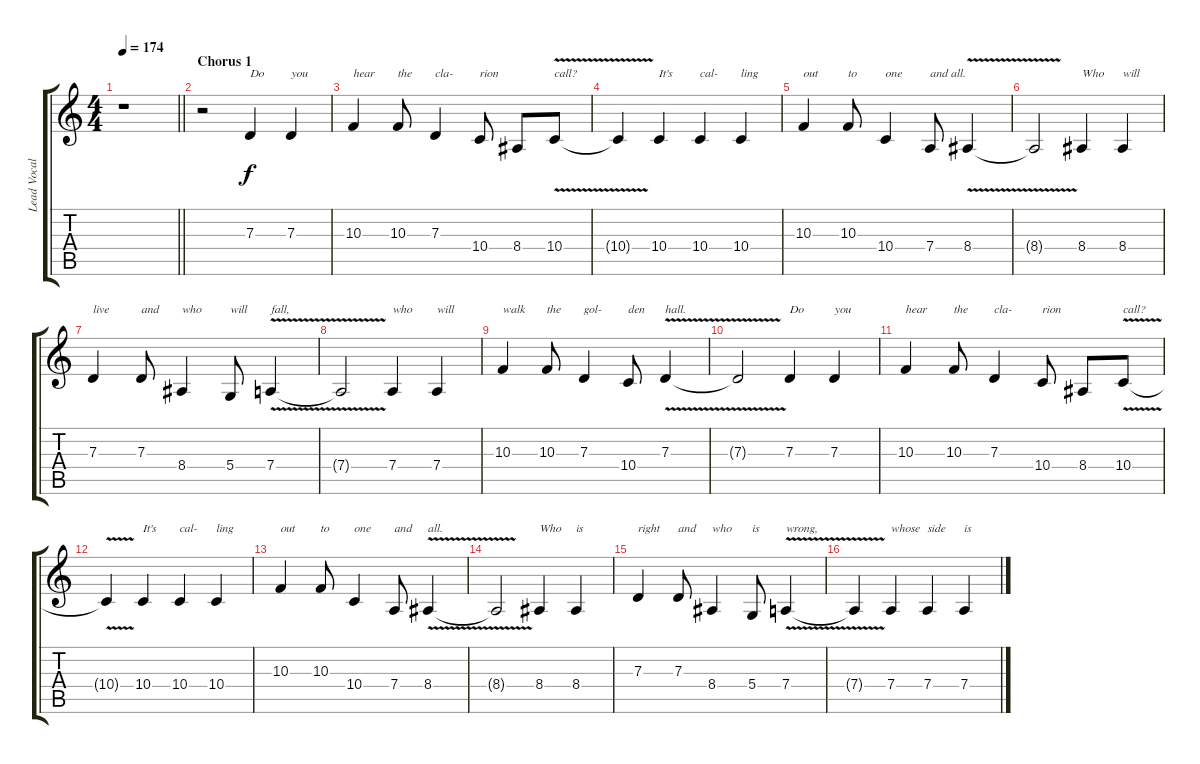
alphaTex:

\track ("Lead Vocal+Lyrics" "Lead Vocal") {instrument clarinet}
\staff {score tabs}
\tuning (E4 B3 G3 D3 A2 E2) {hide}
\ts (4 4)
\tempo 174
\clef g2
\barLineRight lightlight
\ks c
r.1{dy f} |
\section ("" "Chorus 1")
r.2 7.3.4{txt "Do"} 7.3.4{txt "you"} |
10.3.4{txt "hear"} 10.3.8{txt "the"} 7.3.4{txt "cla-"} 10.4.8{txt "rion"} 8.4.8 10.4{v}.8{txt "call?"} |
10.4{t}.4 10.4.4{txt "It's"} 10.4.4{txt "cal-"} 10.4.4{txt "ling"} |
10.3.4{txt "out"} 10.3.8{txt "to"} 10.4.4{txt "one"} 7.4.8{txt "and all."} 8.4{v}.4 |
8.4{t}.2 8.4.4{txt "Who "} 8.4.4{txt "will"} |
7.3.4{txt "live"} 7.3.8{txt "and"} 8.4.4{txt "who"} 5.4.8{txt "will"} 7.4{v}.4{txt "fall,"} |
7.4{t}.2 7.4.4{txt "who "} 7.4.4{txt "will"} |
10.3.4{txt "walk"} 10.3.8{txt "the"} 7.3.4{txt "gol-"} 10.4.8{txt "den"} 7.3{v}.4{txt "hall."} |
7.3{t}.2 7.3.4{txt "Do"} 7.3.4{txt "you"} |
10.3.4{txt "hear"} 10.3.8{txt "the"} 7.3.4{txt "cla-"} 10.4.8{txt "rion"} 8.4.8 10.4{v}.8{txt "call?"} |
10.4{t}.4 10.4.4{txt "It's"} 10.4.4{txt "cal-"} 10.4.4{txt "ling"} |
10.3.4{txt "out"} 10.3.8{txt "to"} 10.4.4{txt "one"} 7.4.8{txt "and"} 8.4{v}.4{txt "all."} |
8.4{t}.2 8.4.4{txt "Who"} 8.4.4{txt "is"} |
7.3.4{txt "right"} 7.3.8{txt "and"} 8.4.4{txt "who"} 5.4.8{txt "is"} 7.4{v}.4{txt "wrong,"} |
7.4{t}.4 7.4.4{txt "whose"} 7.4.4{txt "side"} 7.4.4{txt "is"}
